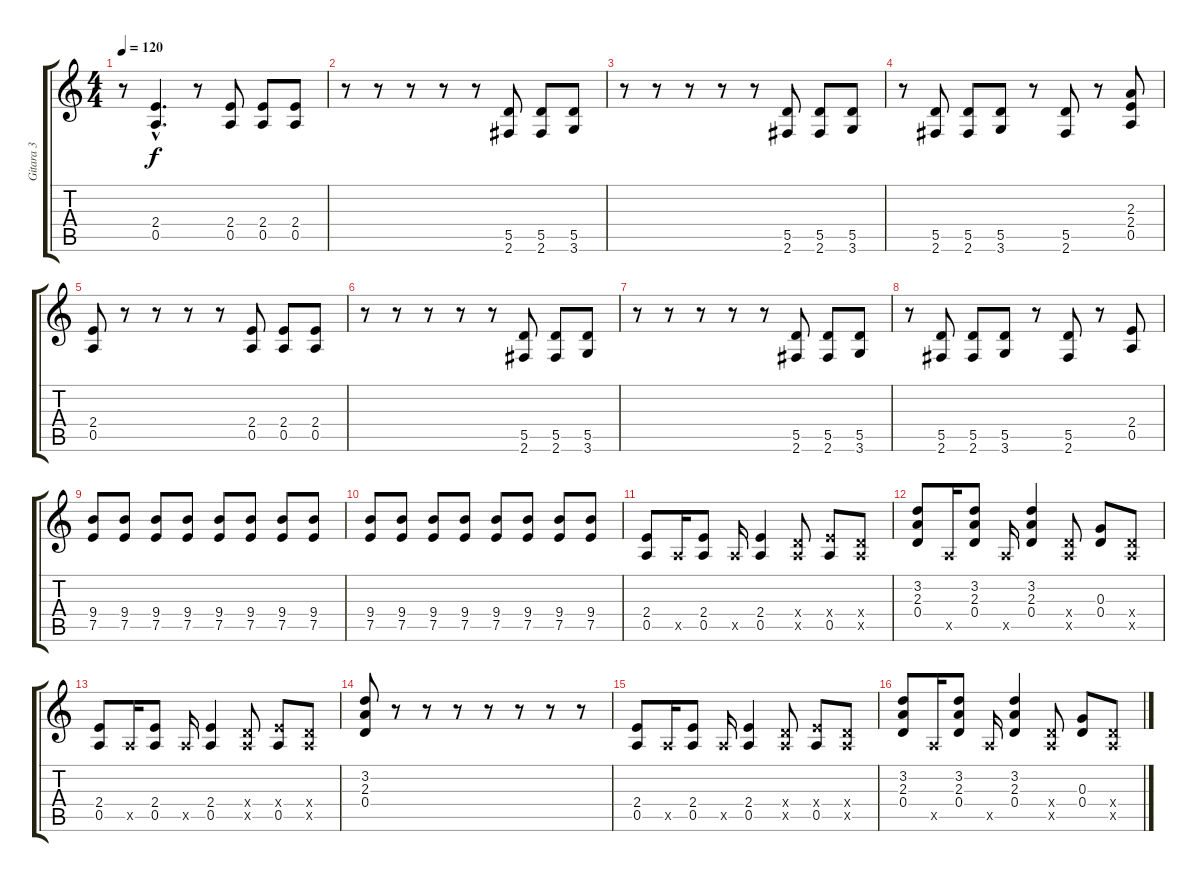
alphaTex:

\track ("Gitara 3" "Gitara 3") {instrument distortionguitar}
\staff {score tabs}
\tuning (E4 B3 G3 D3 A2 E2) {hide}
\ts (4 4)
\tempo 120
\clef g2
\ks c
r.8{dy f} (2.4{hac} 0.5{hac}).4{d} r.8 (2.4 0.5).8 (2.4 0.5).8 (2.4 0.5).8 |
r.8 r.8 r.8 r.8 r.8 (5.5 2.6).8 (5.5 2.6).8 (5.5 3.6).8 |
r.8 r.8 r.8 r.8 r.8 (5.5 2.6).8 (5.5 2.6).8 (5.5 3.6).8 |
r.8 (5.5 2.6).8 (5.5 2.6).8 (5.5 3.6).8 r.8 (5.5 2.6).8 r.8 (2.3 2.4 0.5).8 |
(2.4 0.5).8 r.8 r.8 r.8 r.8 (2.4 0.5).8 (2.4 0.5).8 (2.4 0.5).8 |
r.8 r.8 r.8 r.8 r.8 (5.5 2.6).8 (5.5 2.6).8 (5.5 3.6).8 |
r.8 r.8 r.8 r.8 r.8 (5.5 2.6).8 (5.5 2.6).8 (5.5 3.6).8 |
r.8 (5.5 2.6).8 (5.5 2.6).8 (5.5 3.6).8 r.8 (5.5 2.6).8 r.8 (2.4 0.5).8 |
(9.4 7.5).8 (9.4 7.5).8 (9.4 7.5).8 (9.4 7.5).8 (9.4 7.5).8 (9.4 7.5).8 (9.4 7.5).8 (9.4 7.5).8 |
(9.4 7.5).8 (9.4 7.5).8 (9.4 7.5).8 (9.4 7.5).8 (9.4 7.5).8 (9.4 7.5).8 (9.4 7.5).8 (9.4 7.5).8 |
(2.4 0.5).8 0.5{x}.16 (2.4 0.5).8 0.5{x}.16 (2.4 0.5).4 (0.4{x} 0.5{x}).8 (2.4{x} 0.5).8 (0.4{x} 0.5{x}).8 |
(3.2 2.3 0.4).8 0.5{x}.16 (3.2 2.3 0.4).8 0.5{x}.16 (3.2 2.3 0.4).4 (0.4{x} 0.5{x}).8 (0.3 0.4).8 (0.4{x} 0.5{x}).8 |
(2.4 0.5).8 0.5{x}.16 (2.4 0.5).8 0.5{x}.16 (2.4 0.5).4 (0.4{x} 0.5{x}).8 (2.4{x} 0.5).8 (0.4{x} 0.5{x}).8 |
(3.2 2.3 0.4).8 r.8 r.8 r.8 r.8 r.8 r.8 r.8 |
(2.4 0.5).8 0.5{x}.16 (2.4 0.5).8 0.5{x}.16 (2.4 0.5).4 (0.4{x} 0.5{x}).8 (2.4{x} 0.5).8 (0.4{x} 0.5{x}).8 |
(3.2 2.3 0.4).8 0.5{x}.16 (3.2 2.3 0.4).8 0.5{x}.16 (3.2 2.3 0.4).4 (0.4{x} 0.5{x}).8 (0.3 0.4).8 (0.4{x} 0.5{x}).8
